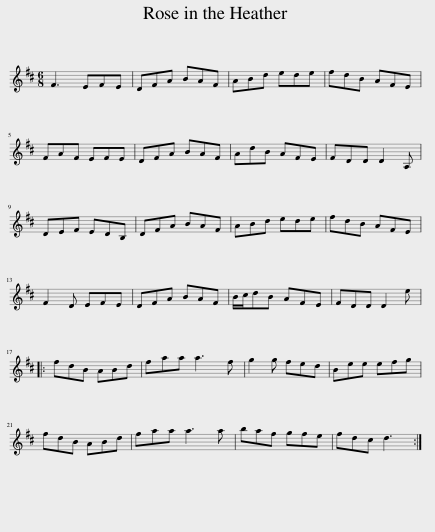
X:1
L:1/8
M:6/8
I:linebreak $
K:D
V:1 treble
V:1
 F3 EFE | DFA BAF | ABd ede | fdB AFE |$ FAF EFE | %5
 DFA BAF | AdB AFE | FDD D2 A, |$ DEF EDB, | DFA BAF | %10
 ABd ede | fdB AFE |$ F2 D EFE | DFA BAF | B/c/dB AFE | %15
 FDD D2 e |:$ fdB ABd | faa a3 f | g2 g fed | Bee efg |$ %20
 fdB ABd | faa a3 a | baf gfe | fdc d3 :| %24
